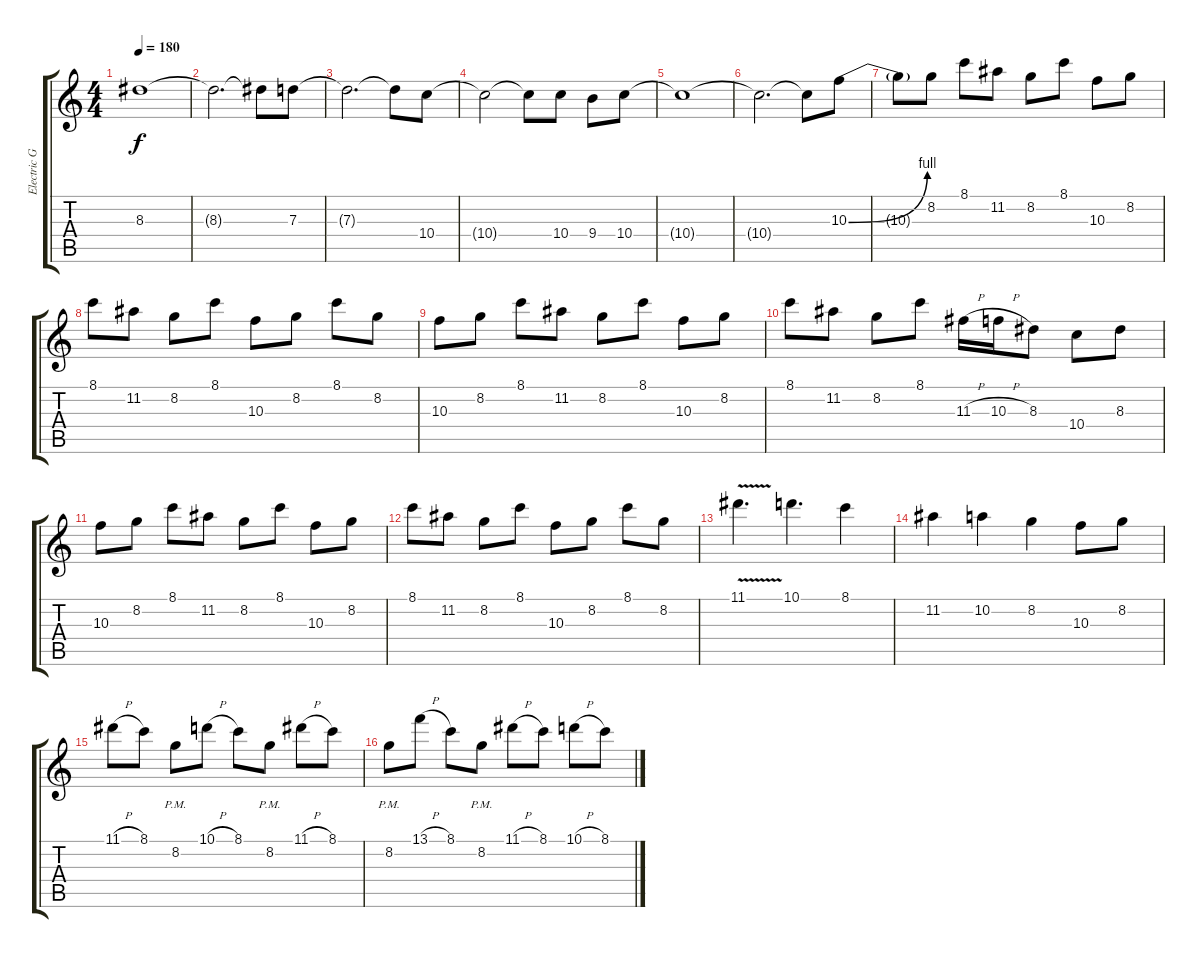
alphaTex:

\track ("Electric Guitar (Mustaine)" "Electric G") {instrument distortionguitar}
\staff {score tabs}
\tuning (E4 B3 G3 D3 A2 E2) {hide}
\ts (4 4)
\tempo 180
\clef g2
\ks c
8.3{t}.1{dy f} |
8.3{t}.2{d} 8.3{t}.8 7.3.8 |
7.3{t}.2{d} 7.3{t}.8 10.4.8 |
10.4{t}.2 10.4{t}.8 10.4.8 9.4.8 10.4.8 |
10.4{t}.1 |
10.4{t}.2{d} 10.4{t}.8 10.3{be (bend 0 0 60 4)}.8 |
10.3{t}.8 8.2.8 8.1.8 11.2.8 8.2.8 8.1.8 10.3.8 8.2.8 |
8.1.8 11.2.8 8.2.8 8.1.8 10.3.8 8.2.8 8.1.8 8.2.8 |
10.3.8 8.2.8 8.1.8 11.2.8 8.2.8 8.1.8 10.3.8 8.2.8 |
8.1.8 11.2.8 8.2.8 8.1.8 11.3{h}.16 10.3{h}.16 8.3.8 10.4.8 8.3.8 |
10.3.8 8.2.8 8.1.8 11.2.8 8.2.8 8.1.8 10.3.8 8.2.8 |
8.1.8 11.2.8 8.2.8 8.1.8 10.3.8 8.2.8 8.1.8 8.2.8 |
11.1{v}.4{d} 10.1.4{d} 8.1.4 |
11.2.4 10.2.4 8.2.4 10.3.8 8.2.8 |
11.1{h}.8 8.1.8 8.2{pm}.8 10.1{h}.8 8.1.8 8.2{pm}.8 11.1{h}.8 8.1.8 |
8.2{pm}.8 13.1{h}.8 8.1.8 8.2{pm}.8 11.1{h}.8 8.1.8 10.1{h}.8 8.1.8
